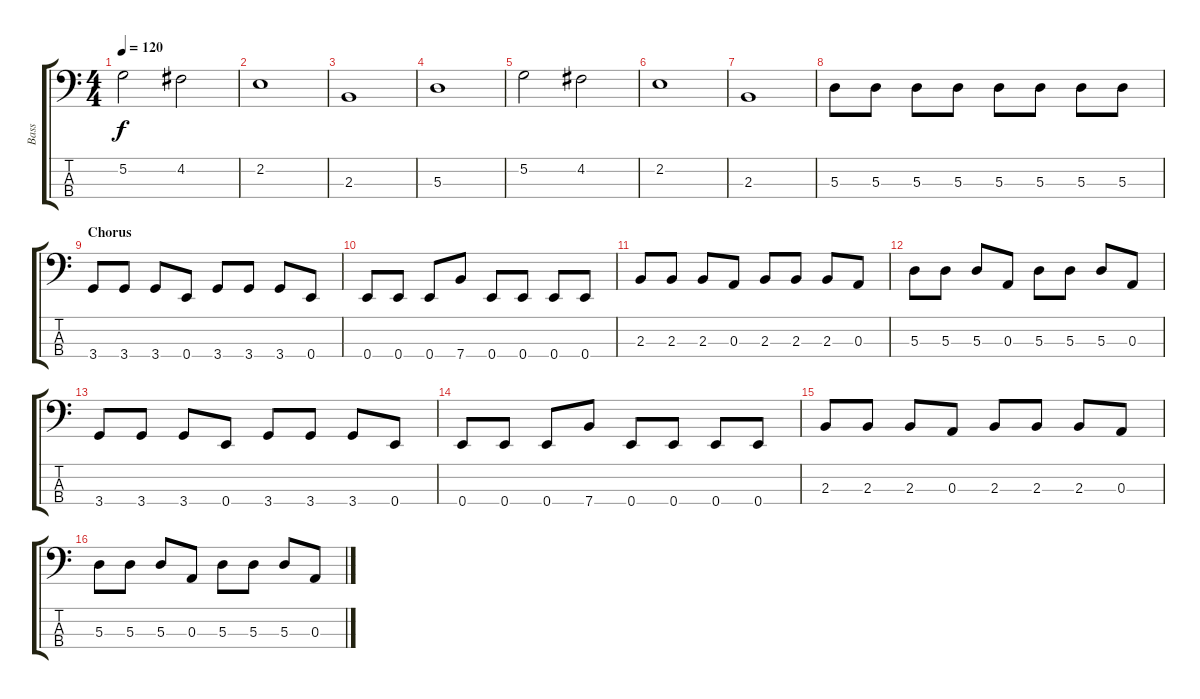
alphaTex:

\track ("Bass" "Bass") {instrument electricbassfinger}
\staff {score tabs}
\tuning (G2 D2 A1 E1) {hide}
\ts (4 4)
\tempo 120
\clef f4
\ks c
5.2.2{dy f} 4.2.2 |
2.2.1 |
2.3.1 |
5.3.1 |
5.2.2 4.2.2 |
2.2.1 |
2.3.1 |
5.3.8 5.3.8 5.3.8 5.3.8 5.3.8 5.3.8 5.3.8 5.3.8 |
\section ("" "Chorus")
3.4.8 3.4.8 3.4.8 0.4.8 3.4.8 3.4.8 3.4.8 0.4.8 |
0.4.8 0.4.8 0.4.8 7.4.8 0.4.8 0.4.8 0.4.8 0.4.8 |
2.3.8 2.3.8 2.3.8 0.3.8 2.3.8 2.3.8 2.3.8 0.3.8 |
5.3.8 5.3.8 5.3.8 0.3.8 5.3.8 5.3.8 5.3.8 0.3.8 |
3.4.8 3.4.8 3.4.8 0.4.8 3.4.8 3.4.8 3.4.8 0.4.8 |
0.4.8 0.4.8 0.4.8 7.4.8 0.4.8 0.4.8 0.4.8 0.4.8 |
2.3.8 2.3.8 2.3.8 0.3.8 2.3.8 2.3.8 2.3.8 0.3.8 |
5.3.8 5.3.8 5.3.8 0.3.8 5.3.8 5.3.8 5.3.8 0.3.8
